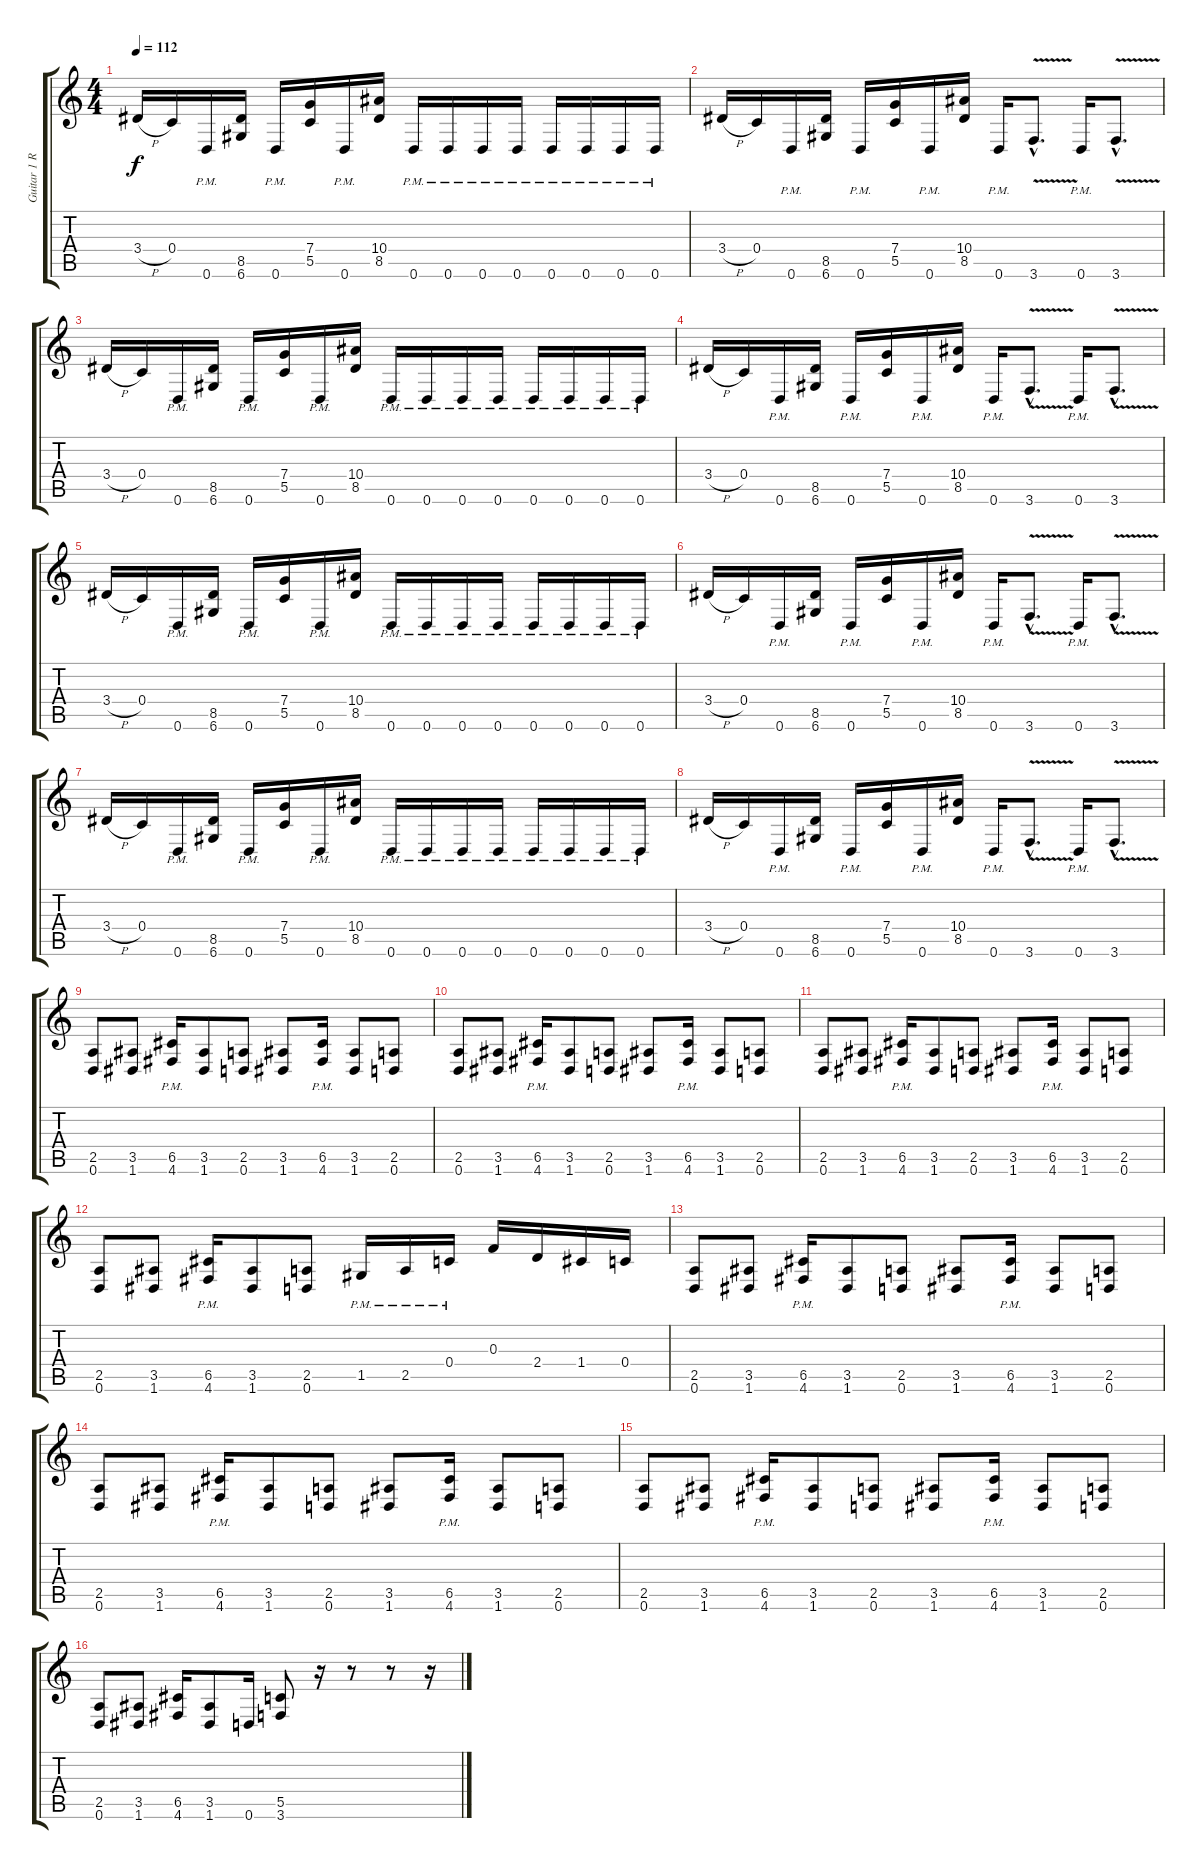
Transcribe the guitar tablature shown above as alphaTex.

\track ("Guitar 1 Robert Flynn" "Guitar 1 R") {instrument distortionguitar}
\staff {score tabs}
\tuning (D4 A3 F3 C3 G2 D2) {hide}
\ts (4 4)
\tempo 112
\clef g2
\ks c
3.4{h}.16{dy f} 0.4.16 0.6{pm}.16 (8.5 6.6).16 0.6{pm}.16 (7.4 5.5).16 0.6{pm}.16 (10.4 8.5).16 0.6{pm}.16 0.6{pm}.16 0.6{pm}.16 0.6{pm}.16 0.6{pm}.16 0.6{pm}.16 0.6{pm}.16 0.6{pm}.16 |
3.4{h}.16 0.4.16 0.6{pm}.16 (8.5 6.6).16 0.6{pm}.16 (7.4 5.5).16 0.6{pm}.16 (10.4 8.5).16 0.6{pm}.16 3.6{v hac}.8{d} 0.6{pm}.16 3.6{v hac}.8{d} |
3.4{h}.16 0.4.16 0.6{pm}.16 (8.5 6.6).16 0.6{pm}.16 (7.4 5.5).16 0.6{pm}.16 (10.4 8.5).16 0.6{pm}.16 0.6{pm}.16 0.6{pm}.16 0.6{pm}.16 0.6{pm}.16 0.6{pm}.16 0.6{pm}.16 0.6{pm}.16 |
3.4{h}.16 0.4.16 0.6{pm}.16 (8.5 6.6).16 0.6{pm}.16 (7.4 5.5).16 0.6{pm}.16 (10.4 8.5).16 0.6{pm}.16 3.6{v hac}.8{d} 0.6{pm}.16 3.6{v hac}.8{d} |
3.4{h}.16 0.4.16 0.6{pm}.16 (8.5 6.6).16 0.6{pm}.16 (7.4 5.5).16 0.6{pm}.16 (10.4 8.5).16 0.6{pm}.16 0.6{pm}.16 0.6{pm}.16 0.6{pm}.16 0.6{pm}.16 0.6{pm}.16 0.6{pm}.16 0.6{pm}.16 |
3.4{h}.16 0.4.16 0.6{pm}.16 (8.5 6.6).16 0.6{pm}.16 (7.4 5.5).16 0.6{pm}.16 (10.4 8.5).16 0.6{pm}.16 3.6{v hac}.8{d} 0.6{pm}.16 3.6{v hac}.8{d} |
3.4{h}.16 0.4.16 0.6{pm}.16 (8.5 6.6).16 0.6{pm}.16 (7.4 5.5).16 0.6{pm}.16 (10.4 8.5).16 0.6{pm}.16 0.6{pm}.16 0.6{pm}.16 0.6{pm}.16 0.6{pm}.16 0.6{pm}.16 0.6{pm}.16 0.6{pm}.16 |
3.4{h}.16 0.4.16 0.6{pm}.16 (8.5 6.6).16 0.6{pm}.16 (7.4 5.5).16 0.6{pm}.16 (10.4 8.5).16 0.6{pm}.16 3.6{v hac}.8{d} 0.6{pm}.16 3.6{v hac}.8{d} |
(2.5 0.6).8 (3.5 1.6).8 (6.5{pm} 4.6{pm}).16 (3.5 1.6).8 (2.5 0.6).8 (3.5 1.6).8 (6.5{pm} 4.6{pm}).16 (3.5 1.6).8 (2.5 0.6).8 |
(2.5 0.6).8 (3.5 1.6).8 (6.5{pm} 4.6{pm}).16 (3.5 1.6).8 (2.5 0.6).8 (3.5 1.6).8 (6.5{pm} 4.6{pm}).16 (3.5 1.6).8 (2.5 0.6).8 |
(2.5 0.6).8 (3.5 1.6).8 (6.5{pm} 4.6{pm}).16 (3.5 1.6).8 (2.5 0.6).8 (3.5 1.6).8 (6.5{pm} 4.6{pm}).16 (3.5 1.6).8 (2.5 0.6).8 |
(2.5 0.6).8 (3.5 1.6).8 (6.5{pm} 4.6{pm}).16 (3.5 1.6).8 (2.5 0.6).8 1.5{pm}.16 2.5{pm}.16 0.4{pm}.16 0.3.16 2.4.16 1.4.16 0.4.16 |
(2.5 0.6).8 (3.5 1.6).8 (6.5{pm} 4.6{pm}).16 (3.5 1.6).8 (2.5 0.6).8 (3.5 1.6).8 (6.5{pm} 4.6{pm}).16 (3.5 1.6).8 (2.5 0.6).8 |
(2.5 0.6).8 (3.5 1.6).8 (6.5{pm} 4.6{pm}).16 (3.5 1.6).8 (2.5 0.6).8 (3.5 1.6).8 (6.5{pm} 4.6{pm}).16 (3.5 1.6).8 (2.5 0.6).8 |
(2.5 0.6).8 (3.5 1.6).8 (6.5{pm} 4.6{pm}).16 (3.5 1.6).8 (2.5 0.6).8 (3.5 1.6).8 (6.5{pm} 4.6{pm}).16 (3.5 1.6).8 (2.5 0.6).8 |
(2.5 0.6).8 (3.5 1.6).8 (6.5 4.6).16 (3.5 1.6).8 0.6.16 (5.5 3.6).8 r.16 r.8 r.8 r.16
